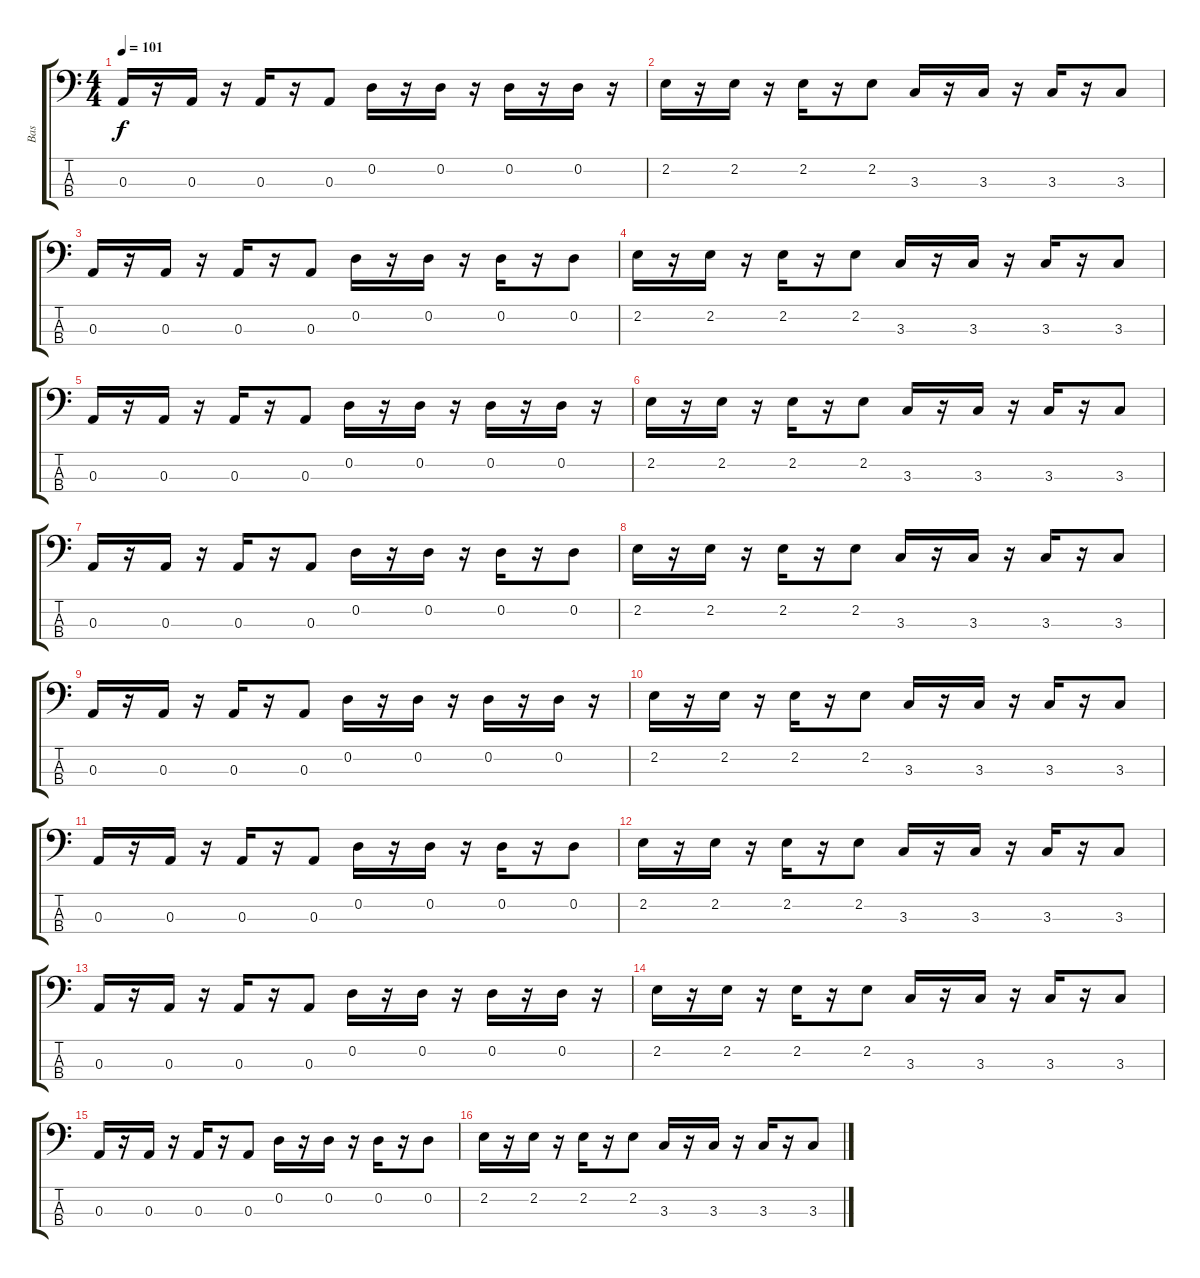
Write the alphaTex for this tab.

\track ("Bas" "Bas") {instrument electricbasspick}
\staff {score tabs}
\tuning (G2 D2 A1 E1) {hide}
\ts (4 4)
\tempo 101
\clef f4
\ks c
0.3.16{dy f} r.16 0.3.16 r.16 0.3.16 r.16 0.3.8 0.2.16 r.16 0.2.16 r.16 0.2.16 r.16 0.2.16 r.16 |
2.2.16 r.16 2.2.16 r.16 2.2.16 r.16 2.2.8 3.3.16 r.16 3.3.16 r.16 3.3.16 r.16 3.3.8 |
0.3.16 r.16 0.3.16 r.16 0.3.16 r.16 0.3.8 0.2.16 r.16 0.2.16 r.16 0.2.16 r.16 0.2.8 |
2.2.16 r.16 2.2.16 r.16 2.2.16 r.16 2.2.8 3.3.16 r.16 3.3.16 r.16 3.3.16 r.16 3.3.8 |
0.3.16 r.16 0.3.16 r.16 0.3.16 r.16 0.3.8 0.2.16 r.16 0.2.16 r.16 0.2.16 r.16 0.2.16 r.16 |
2.2.16 r.16 2.2.16 r.16 2.2.16 r.16 2.2.8 3.3.16 r.16 3.3.16 r.16 3.3.16 r.16 3.3.8 |
0.3.16 r.16 0.3.16 r.16 0.3.16 r.16 0.3.8 0.2.16 r.16 0.2.16 r.16 0.2.16 r.16 0.2.8 |
2.2.16 r.16 2.2.16 r.16 2.2.16 r.16 2.2.8 3.3.16 r.16 3.3.16 r.16 3.3.16 r.16 3.3.8 |
0.3.16 r.16 0.3.16 r.16 0.3.16 r.16 0.3.8 0.2.16 r.16 0.2.16 r.16 0.2.16 r.16 0.2.16 r.16 |
2.2.16 r.16 2.2.16 r.16 2.2.16 r.16 2.2.8 3.3.16 r.16 3.3.16 r.16 3.3.16 r.16 3.3.8 |
0.3.16 r.16 0.3.16 r.16 0.3.16 r.16 0.3.8 0.2.16 r.16 0.2.16 r.16 0.2.16 r.16 0.2.8 |
2.2.16 r.16 2.2.16 r.16 2.2.16 r.16 2.2.8 3.3.16 r.16 3.3.16 r.16 3.3.16 r.16 3.3.8 |
0.3.16 r.16 0.3.16 r.16 0.3.16 r.16 0.3.8 0.2.16 r.16 0.2.16 r.16 0.2.16 r.16 0.2.16 r.16 |
2.2.16 r.16 2.2.16 r.16 2.2.16 r.16 2.2.8 3.3.16 r.16 3.3.16 r.16 3.3.16 r.16 3.3.8 |
0.3.16 r.16 0.3.16 r.16 0.3.16 r.16 0.3.8 0.2.16 r.16 0.2.16 r.16 0.2.16 r.16 0.2.8 |
2.2.16 r.16 2.2.16 r.16 2.2.16 r.16 2.2.8 3.3.16 r.16 3.3.16 r.16 3.3.16 r.16 3.3.8
